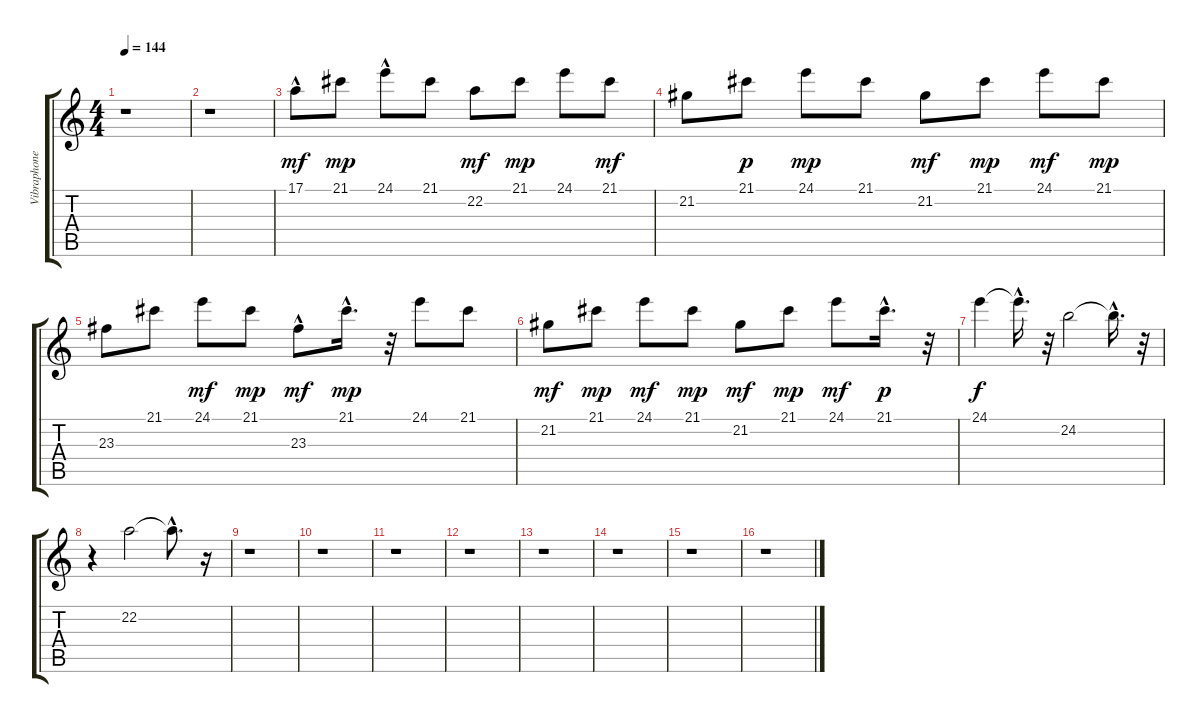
\track ("Vibraphone" "Vibraphone") {instrument vibraphone}
\staff {score tabs}
\tuning (E4 B3 G3 D3 A2 E2) {hide}
\ts (4 4)
\tempo 144
\clef g2
\ks c
r.1{dy f} |
r.1 |
17.1{hac}.8{dy mf} 21.1.8{dy mp} 24.1{hac}.8 21.1.8 22.2.8{dy mf} 21.1.8{dy mp} 24.1.8 21.1.8{dy mf} |
21.2.8 21.1.8{dy p} 24.1.8{dy mp} 21.1.8 21.2.8{dy mf} 21.1.8{dy mp} 24.1.8{dy mf} 21.1.8{dy mp} |
23.3.8 21.1.8 24.1.8{dy mf} 21.1.8{dy mp} 23.3{hac}.8{dy mf} 21.1{hac}.16{d dy mp} r.32 24.1.8 21.1.8 |
21.2.8{dy mf} 21.1.8{dy mp} 24.1.8{dy mf} 21.1.8{dy mp} 21.2.8{dy mf} 21.1.8{dy mp} 24.1.8{dy mf} 21.1{hac}.16{d dy p} r.32 |
24.1.4{dy f} 24.1{hac t}.16{d} r.32 24.2.2 24.2{hac t}.16{d} r.32 |
r.4 22.2.2 22.2{hac t}.8{d} r.16 |
r.1 |
r.1 |
r.1 |
r.1 |
r.1 |
r.1 |
r.1 |
r.1
